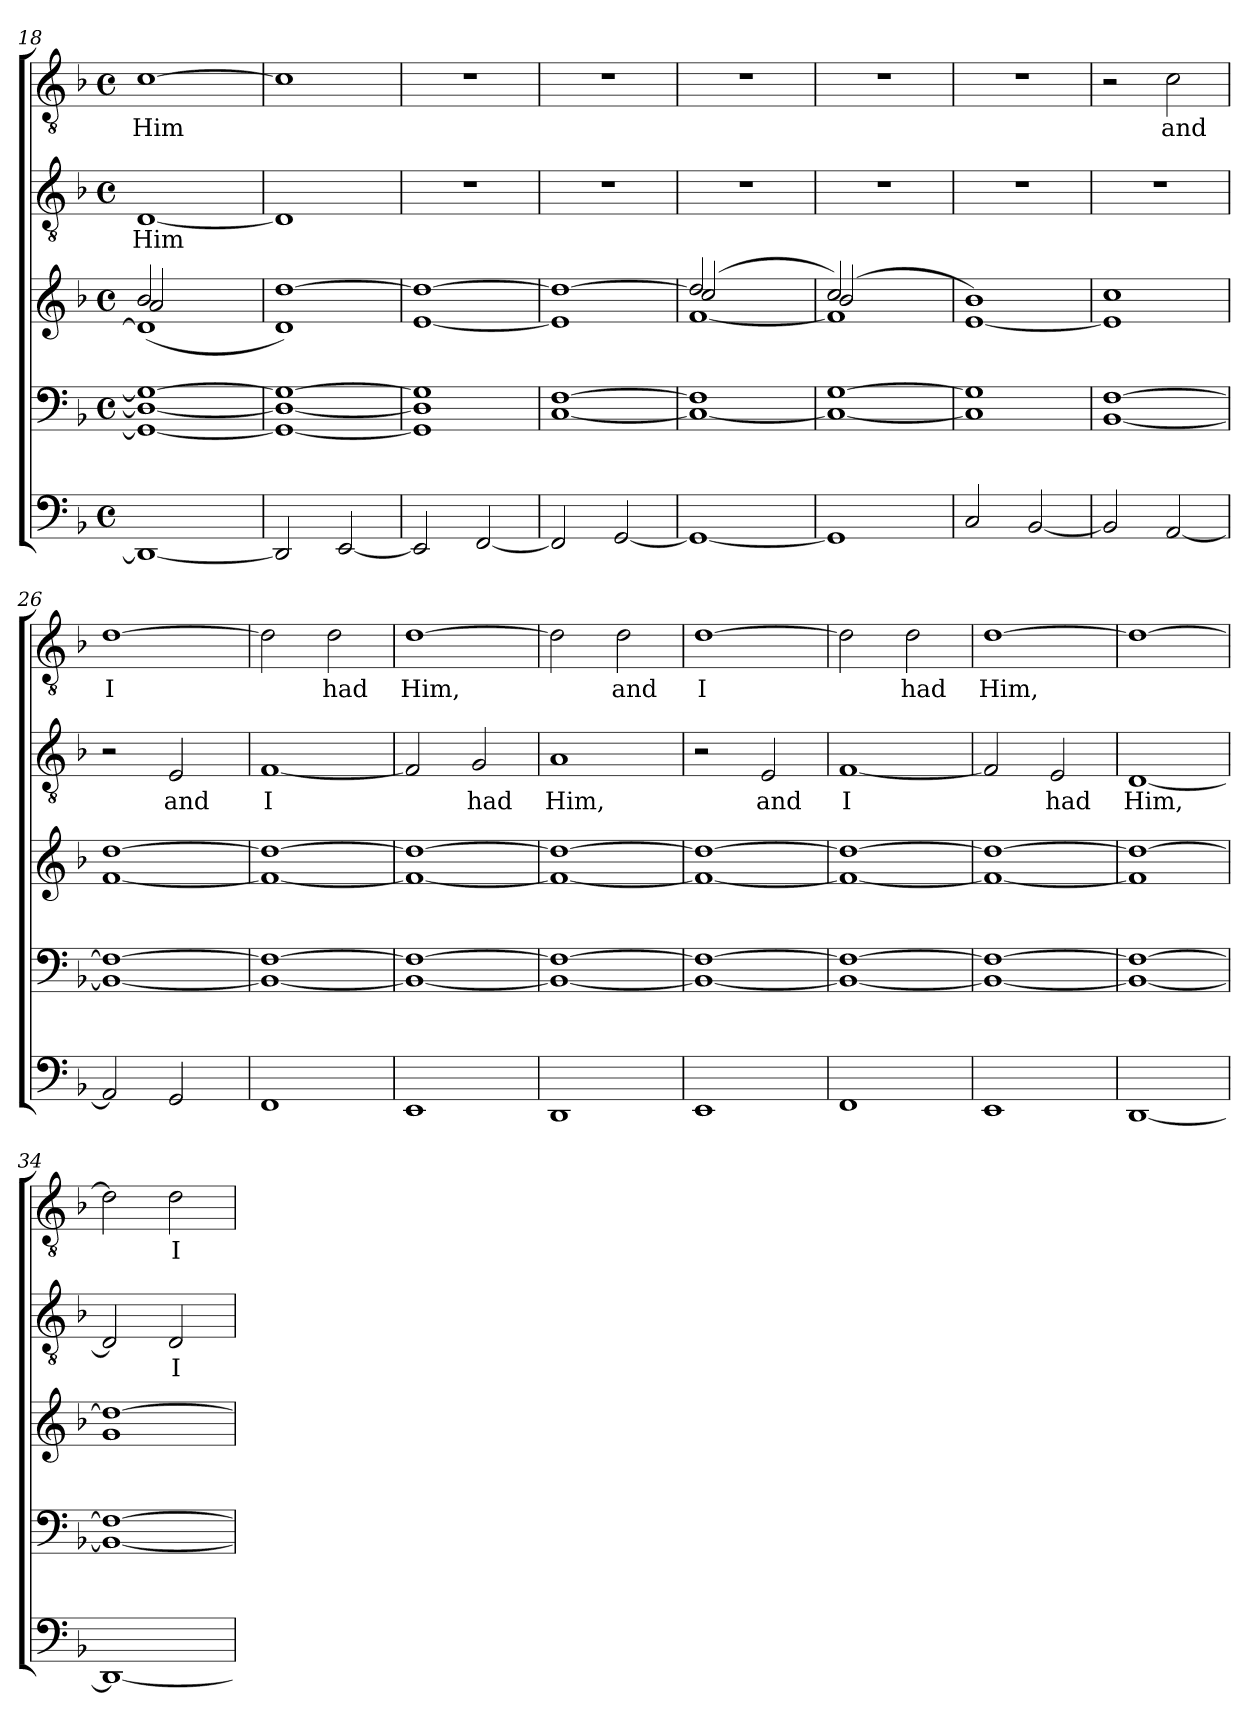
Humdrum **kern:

**kern	**kern	**kern	**kern	**text	**kern	**text
*part4	*part3	*part3	*part2	*part2	*part1	*part1
*staff5	*staff4	*staff3	*staff2	*staff2	*staff1	*staff1
*clefF4	*clefF4	*clefG2	*clefGv2	*	*clefGv2	*
*k[b-]	*k[b-]	*k[b-]	*k[b-]	*	*k[b-]	*
*F:	*F:	*F:	*F:	*	*F:	*
*M4/4	*M4/4	*M4/4	*M4/4	*	*M4/4	*
*met(c)	*met(c)	*met(c)	*met(c)	*	*met(c)	*
=18	=18	=18	=18	=18	=18	=18
*	*	*^	*	*	*	*
*	*	*	*^	*	*	*	*
!	!	!	!	!	!	!LO:LY:b	!	!LO:LY:b
1DD_	1GG_ 1D_ 1G_	2b-/	(<1d]	2a/	[<1D	Him	[>1c	Him
.	.	2ryy	.	2ryy	.	.	.	.
*	*	*v	*v	*v	*	*	*	*
=19	=19	=19	=19	=19	=19	=19
2DD/]	1GG_ 1D_ 1G_	1d [>1dd)	1D]	.	1c]	.
[<2EE/	.	.	.	.	.	.
=20	=20	=20	=20	=20	=20	=20
2EE/]	1GG] 1D] 1G]	[<1e 1dd_	1r	.	1r	.
[<2FF/	.	.	.	.	.	.
=21	=21	=21	=21	=21	=21	=21
2FF/]	[<1C [>1F	1e] 1dd_	1r	.	1r	.
[<2GG/	.	.	.	.	.	.
=22	=22	=22	=22	=22	=22	=22
*	*	*^	*	*	*	*
*	*	*	*^	*	*	*	*
1GG_	1C_ 1F]	2dd/]	[<1f	(2cc/	1r	.	1r	.
.	.	2ryy	.	2ryy	.	.	.	.
=23	=23	=23	=23	=23	=23	=23	=23	=23
1GG]	1C_ [>1G	2cc/)	1f]	(2b-/	1r	.	1r	.
.	.	2ryy	.	2ryy	.	.	.	.
*	*	*v	*v	*v	*	*	*	*
=24	=24	=24	=24	=24	=24	=24
2C/	1C] 1G]	[>1e 1b-)	1r	.	1r	.
[>2BB-/	.	.	.	.	.	.
!!LO:PB:g=z
=25	=25	=25	=25	=25	=25	=25
2BB-/]	[<1BB- [>1F	1e] 1cc	1r	.	2r	.
!	!	!	!	!	!	!LO:LY:b
[<2AA/	.	.	.	.	2c\	and
=26	=26	=26	=26	=26	=26	=26
!	!	!	!	!	!	!LO:LY:b:rj
*	*	*	*^	*	*	*
2AA/]	1BB-_ 1F_	[<1f [>1dd	2r	2ryy	.	[>1d	I
!	!	!	!	!	!LO:LY:b	!	!
2GG/	.	.	2E/	16ryy	and	.	.
.	.	.	.	4..ryy	.	.	.
=27	=27	=27	=27	=27	=27	=27	=27
!	!	!	!	!	!LO:LY:b:rj	!	!
*	*	*	*v	*v	*	*	*
1FF	1BB-_ 1F_	1f_ 1dd_	[<1F	I	2d\]	.
!	!	!	!	!	!	!LO:LY:b
.	.	.	.	.	2d\	had
=28	=28	=28	=28	=28	=28	=28
!	!	!	!	!	!	!LO:LY:b
1EE	1BB-_ 1F_	1f_ 1dd_	2F/]	.	[>1d	Him,
!	!	!	!	!LO:LY:b	!	!
.	.	.	2G/	had	.	.
=29	=29	=29	=29	=29	=29	=29
!	!	!	!	!LO:LY:b	!	!
1DD	1BB-_ 1F_	1f_ 1dd_	1A	Him,	2d\]	.
!	!	!	!	!	!	!LO:LY:b
.	.	.	.	.	2d\	and
=30	=30	=30	=30	=30	=30	=30
!	!	!	!	!	!	!LO:LY:b:rj
1EE	1BB-_ 1F_	1f_ 1dd_	2r	.	[>1d	I
!	!	!	!	!LO:LY:b	!	!
.	.	.	2E/	and	.	.
=31	=31	=31	=31	=31	=31	=31
!	!	!	!	!LO:LY:b:rj	!	!
1FF	1BB-_ 1F_	1f_ 1dd_	[<1F	I	2d\]	.
!	!	!	!	!	!	!LO:LY:b
.	.	.	.	.	2d\	had
=32	=32	=32	=32	=32	=32	=32
!	!	!	!	!	!	!LO:LY:b
1EE	1BB-_ 1F_	1f_ 1dd_	2F/]	.	[>1d	Him,
!	!	!	!	!LO:LY:b	!	!
.	.	.	2E/	had	.	.
=33	=33	=33	=33	=33	=33	=33
!	!	!	!	!LO:LY:b	!	!
[<1DD	1BB-_ 1F_	1f] 1dd_	[<1D	Him,	1d_	.
=34	=34	=34	=34	=34	=34	=34
1DD_	1BB-_ 1F_	1g 1dd_	2D/]	.	2d\]	.
!	!	!	!	!LO:LY:b:rj	!	!LO:LY:b:rj
.	.	.	2D/	I	2d\	I
=	=	=	=	=	=	=
*-	*-	*-	*-	*-	*-	*-
